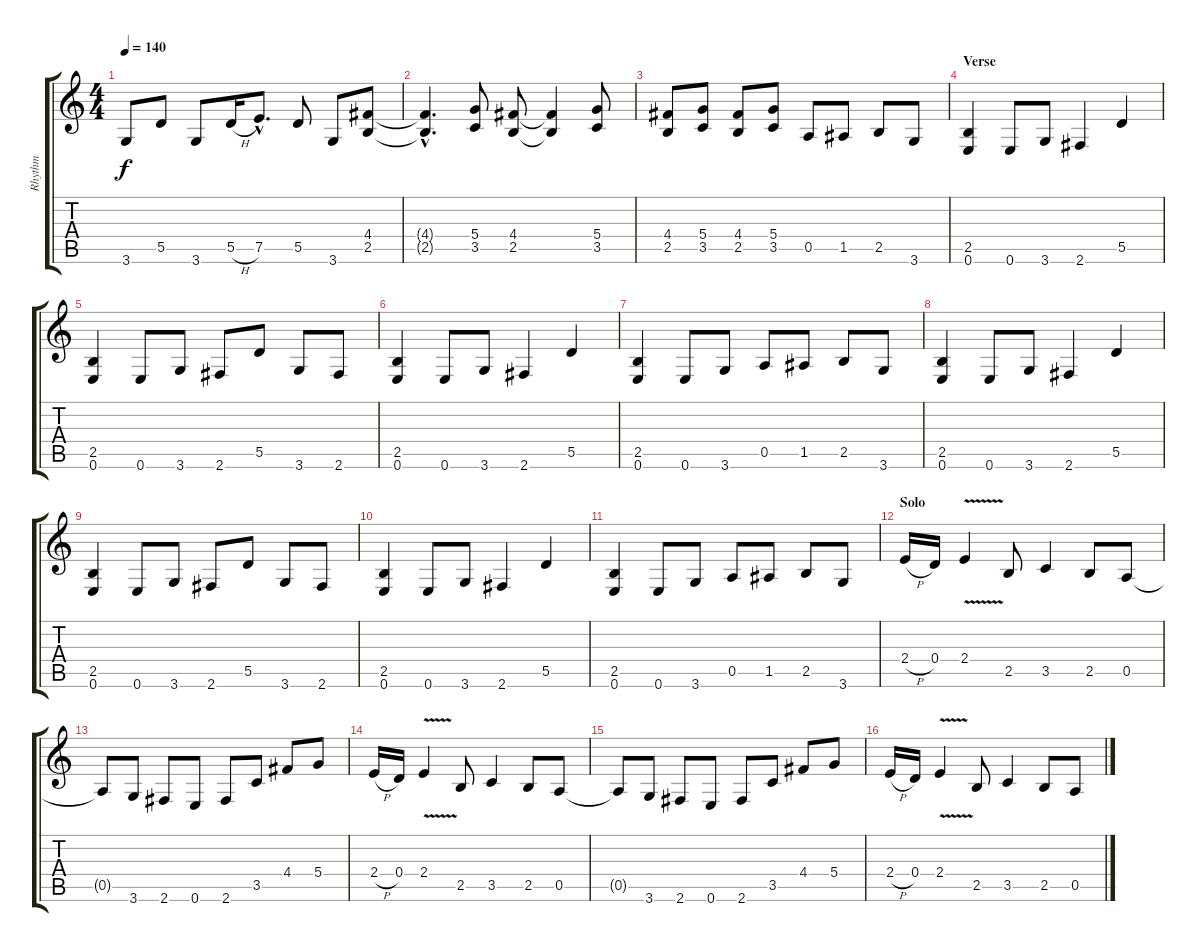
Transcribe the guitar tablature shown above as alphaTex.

\track ("Rhythm" "Rhythm") {instrument distortionguitar}
\staff {score tabs}
\tuning (E4 B3 G3 D3 A2 E2) {hide}
\ts (4 4)
\tempo 140
\clef g2
\ks c
3.6{t}.8{dy f} 5.5.8 3.6.8 5.5{h}.16 7.5{hac}.8{d} 5.5.8 3.6.8 (4.4 2.5).8 |
(4.4{hac t} 2.5{hac t}).4{d} (5.4 3.5).8 (4.4 2.5).8 (4.4{t} 2.5{t}).4 (5.4 3.5).8 |
(4.4 2.5).8 (5.4 3.5).8 (4.4 2.5).8 (5.4 3.5).8 0.5.8 1.5.8 2.5.8 3.6.8 |
\section ("" "Verse")
(2.5 0.6).4 0.6.8 3.6.8 2.6.4 5.5.4 |
(2.5 0.6).4 0.6.8 3.6.8 2.6.8 5.5.8 3.6.8 2.6.8 |
(2.5 0.6).4 0.6.8 3.6.8 2.6.4 5.5.4 |
(2.5 0.6).4 0.6.8 3.6.8 0.5.8 1.5.8 2.5.8 3.6.8 |
(2.5 0.6).4 0.6.8 3.6.8 2.6.4 5.5.4 |
(2.5 0.6).4 0.6.8 3.6.8 2.6.8 5.5.8 3.6.8 2.6.8 |
(2.5 0.6).4 0.6.8 3.6.8 2.6.4 5.5.4 |
(2.5 0.6).4 0.6.8 3.6.8 0.5.8 1.5.8 2.5.8 3.6.8 |
\section ("" "Solo")
2.4{h}.16 0.4.16 2.4{v}.4 2.5.8 3.5.4 2.5.8 0.5.8 |
0.5{t}.8 3.6.8 2.6.8 0.6.8 2.6.8 3.5.8 4.4.8 5.4.8 |
2.4{h}.16 0.4.16 2.4{v}.4 2.5.8 3.5.4 2.5.8 0.5.8 |
0.5{t}.8 3.6.8 2.6.8 0.6.8 2.6.8 3.5.8 4.4.8 5.4.8 |
2.4{h}.16 0.4.16 2.4{v}.4 2.5.8 3.5.4 2.5.8 0.5.8
